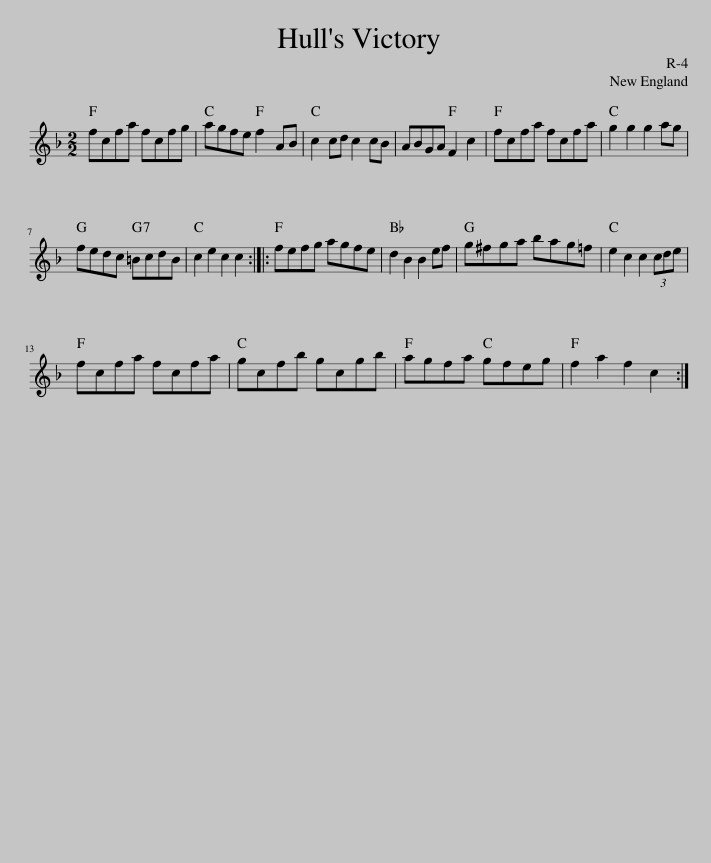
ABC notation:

X:1
L:1/8
M:2/2
I:linebreak $
K:F
V:1 treble
V:1
 fcfa fcfg | agfe f2 AB | c2 cd c2 cB | ABGA F2 c2 | fcfa fcfa | %5
 g2 g2 g2 ag |$ fedc =BcdB | c2 e2 c2 c2 :: fefg agfe | d2 B2 B2 ef | %10
 g^fga bag=f | e2 c2 c2 (3cde |$ fcfa fcfa | gcfb gcgb | agfa gfeg | %15
 f2 a2 f2 c2 :| %16
